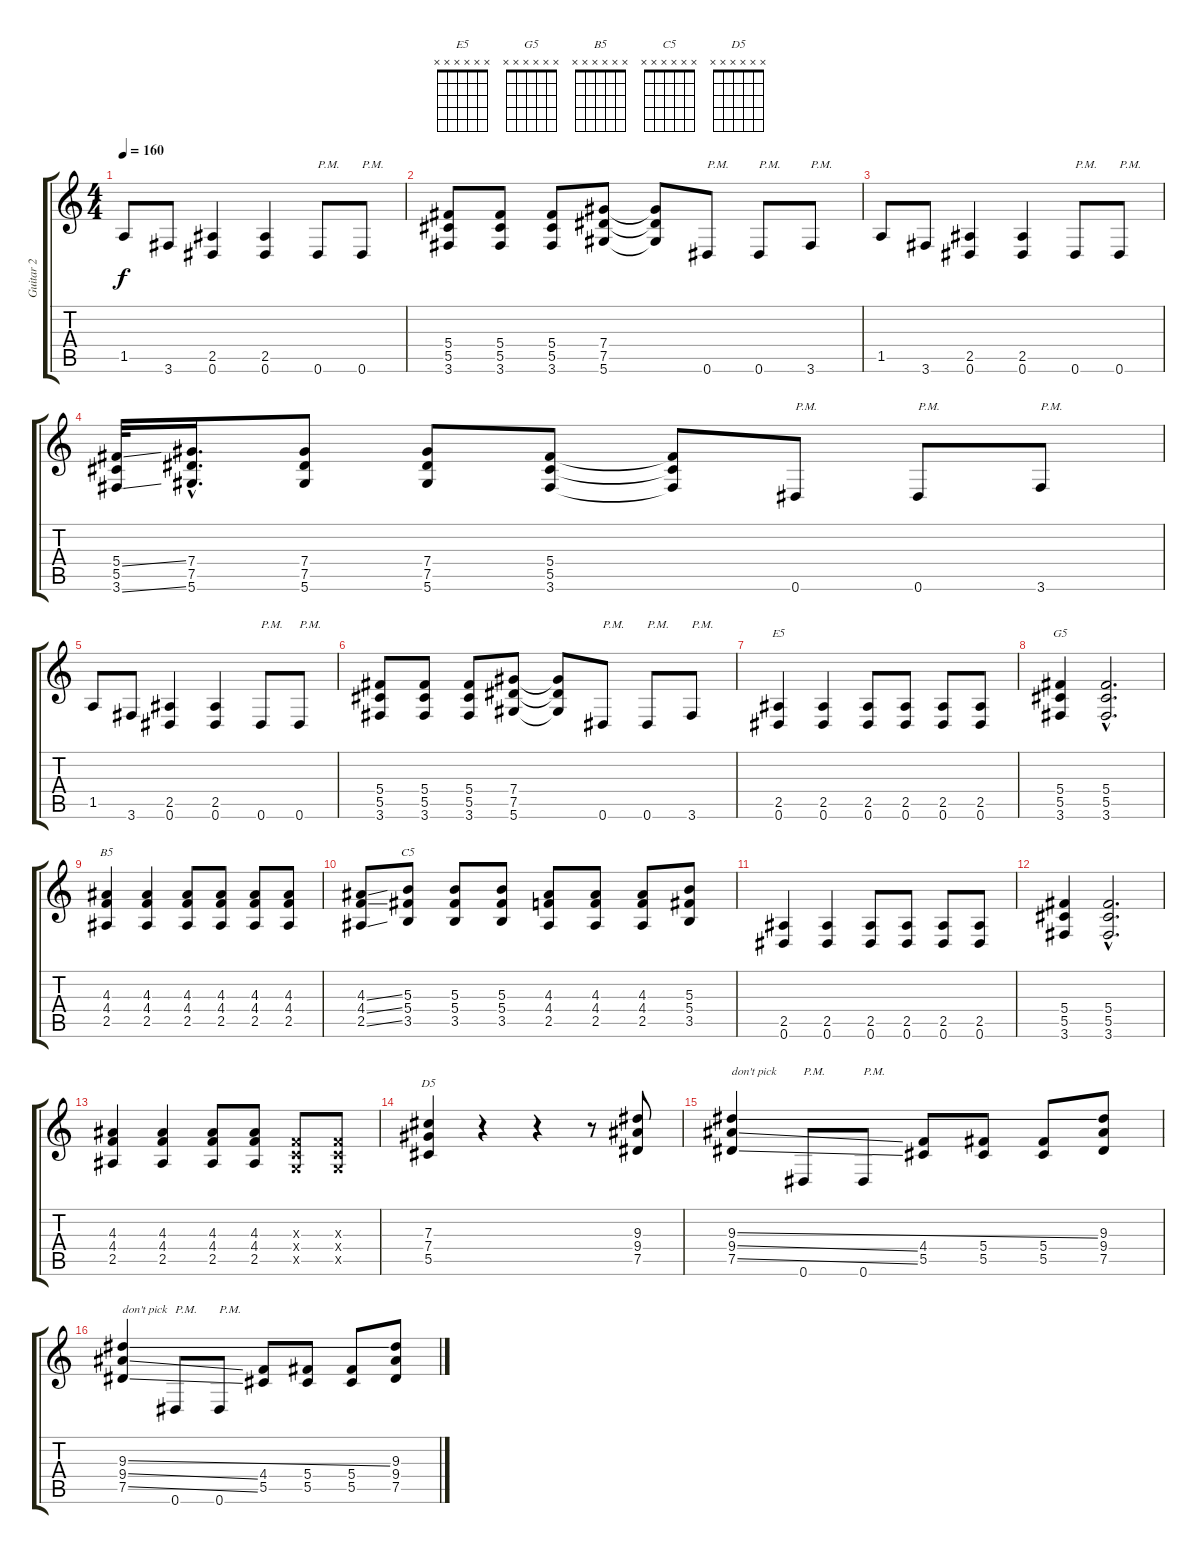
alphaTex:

\track ("Guitar 2" "Guitar 2") {instrument distortionguitar}
\staff {score tabs}
\tuning (Eb4 Bb3 Gb3 Db3 Ab2 Eb2) {hide}
\chord ("E5" x x x x x x) {firstfret 0}
\chord ("G5" x x x x x x) {firstfret 0}
\chord ("B5" x x x x x x) {firstfret 0}
\chord ("C5" x x x x x x) {firstfret 0}
\chord ("D5" x x x x x x) {firstfret 0}
\ts (4 4)
\tempo 160
\clef g2
\ks c
1.5.8{dy f} 3.6.8 (2.5 0.6).4 (2.5 0.6).4 0.6.8{txt "P.M."} 0.6.8{txt "P.M."} |
(5.4 5.5 3.6).8 (5.4 5.5 3.6).8 (5.4 5.5 3.6).8 (7.4 7.5 5.6).8 (7.4{t} 7.5{t} 5.6{t}).8 0.6.8{txt "P.M."} 0.6.8{txt "P.M."} 3.6.8{txt "P.M."} |
1.5.8 3.6.8 (2.5 0.6).4 (2.5 0.6).4 0.6.8{txt "P.M."} 0.6.8{txt "P.M."} |
(5.4{ss} 5.5 3.6{ss}).32 (7.4{hac} 7.5{hac} 5.6{hac}).16{d} (7.4 7.5 5.6).8 (7.4 7.5 5.6).8 (5.4 5.5 3.6).8 (5.4{t} 5.5{t} 3.6{t}).8 0.6.8{txt "P.M."} 0.6.8{txt "P.M."} 3.6.8{txt "P.M."} |
1.5.8 3.6.8 (2.5 0.6).4 (2.5 0.6).4 0.6.8{txt "P.M."} 0.6.8{txt "P.M."} |
(5.4 5.5 3.6).8 (5.4 5.5 3.6).8 (5.4 5.5 3.6).8 (7.4 7.5 5.6).8 (7.4{t} 7.5{t} 5.6{t}).8 0.6.8{txt "P.M."} 0.6.8{txt "P.M."} 3.6.8{txt "P.M."} |
(2.5 0.6).4{ch "E5"} (2.5 0.6).4 (2.5 0.6).8 (2.5 0.6).8 (2.5 0.6).8 (2.5 0.6).8 |
(5.4 5.5 3.6).4{ch "G5"} (5.4{hac} 5.5{hac} 3.6{hac}).2{d} |
(4.3 4.4 2.5).4{ch "B5"} (4.3 4.4 2.5).4 (4.3 4.4 2.5).8 (4.3 4.4 2.5).8 (4.3 4.4 2.5).8 (4.3 4.4 2.5).8 |
(4.3{ss} 4.4{ss} 2.5{ss}).8 (5.3 5.4 3.5).8{ch "C5"} (5.3 5.4 3.5).8 (5.3 5.4 3.5).8 (4.3 4.4 2.5).8 (4.3 4.4 2.5).8 (4.3 4.4 2.5).8 (5.3 5.4 3.5).8 |
(2.5 0.6).4 (2.5 0.6).4 (2.5 0.6).8 (2.5 0.6).8 (2.5 0.6).8 (2.5 0.6).8 |
(5.4 5.5 3.6).4 (5.4{hac} 5.5{hac} 3.6{hac}).2{d} |
(4.3 4.4 2.5).4 (4.3 4.4 2.5).4 (4.3 4.4 2.5).8 (4.3 4.4 2.5).8 (-1.3{x} -1.4{x} -1.5{x}).8 (-1.3{x} -1.4{x} -1.5{x}).8 |
(7.3 7.4 5.5).4{ch "D5"} r.4 r.4 r.8 (9.3 9.4 7.5).8 |
(9.3{ss} 9.4{ss} 7.5{ss}).4{txt "don't pick"} 0.6.8{txt "P.M."} 0.6.8{txt "P.M."} (4.4 5.5).8 (5.4 5.5).8 (5.4 5.5).8 (9.3 9.4 7.5).8 |
(9.3{ss} 9.4{ss} 7.5{ss}).4{txt "don't pick"} 0.6.8{txt "P.M."} 0.6.8{txt "P.M."} (4.4 5.5).8 (5.4 5.5).8 (5.4 5.5).8 (9.3 9.4 7.5).8
